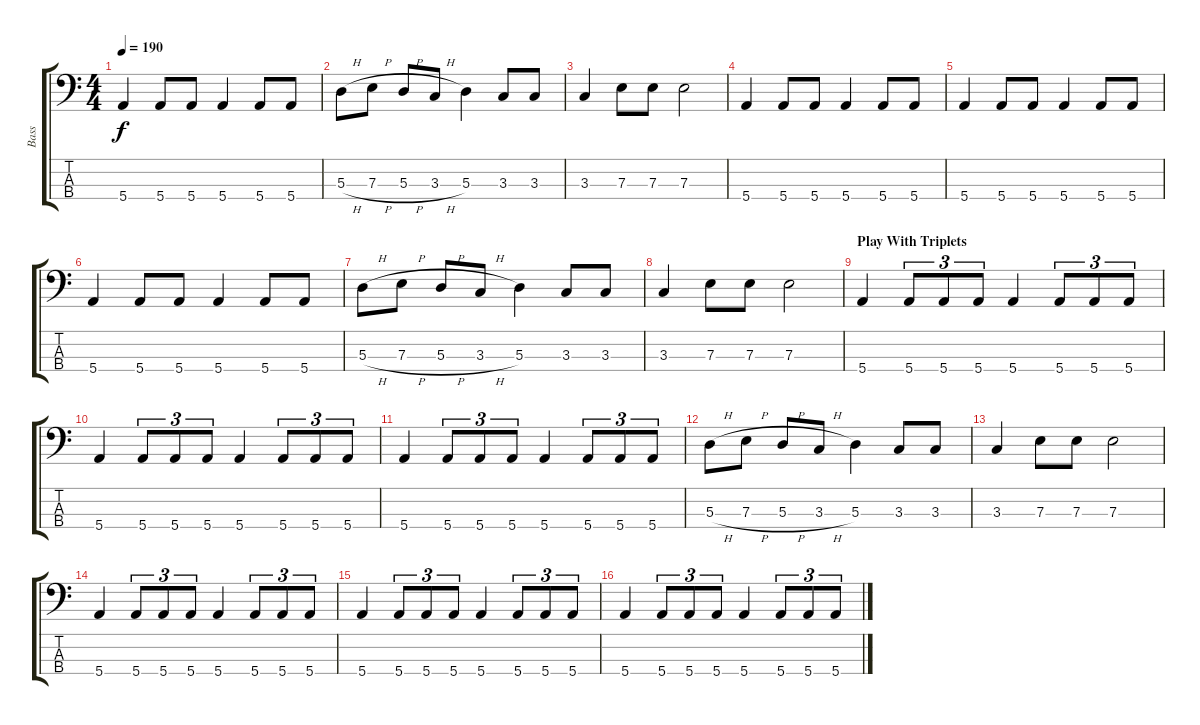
\track ("Bass" "Bass") {instrument slapbass2}
\staff {score tabs}
\tuning (G2 D2 A1 E1) {hide}
\ts (4 4)
\tempo 190
\clef f4
\ks c
5.4.4{dy f} 5.4.8 5.4.8 5.4.4 5.4.8 5.4.8 |
5.3{h}.8 7.3{h}.8 5.3{h}.8 3.3{h}.8 5.3.4 3.3.8 3.3.8 |
3.3.4 7.3.8 7.3.8 7.3.2 |
5.4.4 5.4.8 5.4.8 5.4.4 5.4.8 5.4.8 |
5.4.4 5.4.8 5.4.8 5.4.4 5.4.8 5.4.8 |
5.4.4 5.4.8 5.4.8 5.4.4 5.4.8 5.4.8 |
5.3{h}.8 7.3{h}.8 5.3{h}.8 3.3{h}.8 5.3.4 3.3.8 3.3.8 |
3.3.4 7.3.8 7.3.8 7.3.2 |
\section ("" "Play With Triplets")
5.4.4 5.4.8{tu (3 2)} 5.4.8{tu (3 2)} 5.4.8{tu (3 2)} 5.4.4 5.4.8{tu (3 2)} 5.4.8{tu (3 2)} 5.4.8{tu (3 2)} |
5.4.4 5.4.8{tu (3 2)} 5.4.8{tu (3 2)} 5.4.8{tu (3 2)} 5.4.4 5.4.8{tu (3 2)} 5.4.8{tu (3 2)} 5.4.8{tu (3 2)} |
5.4.4 5.4.8{tu (3 2)} 5.4.8{tu (3 2)} 5.4.8{tu (3 2)} 5.4.4 5.4.8{tu (3 2)} 5.4.8{tu (3 2)} 5.4.8{tu (3 2)} |
5.3{h}.8 7.3{h}.8 5.3{h}.8 3.3{h}.8 5.3.4 3.3.8 3.3.8 |
3.3.4 7.3.8 7.3.8 7.3.2 |
5.4.4 5.4.8{tu (3 2)} 5.4.8{tu (3 2)} 5.4.8{tu (3 2)} 5.4.4 5.4.8{tu (3 2)} 5.4.8{tu (3 2)} 5.4.8{tu (3 2)} |
5.4.4 5.4.8{tu (3 2)} 5.4.8{tu (3 2)} 5.4.8{tu (3 2)} 5.4.4 5.4.8{tu (3 2)} 5.4.8{tu (3 2)} 5.4.8{tu (3 2)} |
5.4.4 5.4.8{tu (3 2)} 5.4.8{tu (3 2)} 5.4.8{tu (3 2)} 5.4.4 5.4.8{tu (3 2)} 5.4.8{tu (3 2)} 5.4.8{tu (3 2)}
